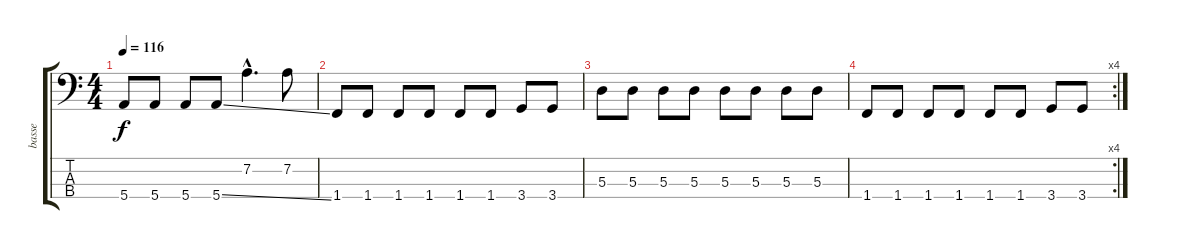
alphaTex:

\track ("basse" "basse") {instrument electricbassfinger}
\staff {score tabs}
\tuning (G2 D2 A1 E1) {hide}
\ts (4 4)
\tempo 116
\clef f4
\ks c
5.4.8{dy f} 5.4.8 5.4.8 5.4{ss}.8 7.2{hac}.4{d} 7.2.8 |
1.4.8 1.4.8 1.4.8 1.4.8 1.4.8 1.4.8 3.4.8 3.4.8 |
5.3.8 5.3.8 5.3.8 5.3.8 5.3.8 5.3.8 5.3.8 5.3.8 |
\rc 4
1.4.8 1.4.8 1.4.8 1.4.8 1.4.8 1.4.8 3.4.8 3.4.8
